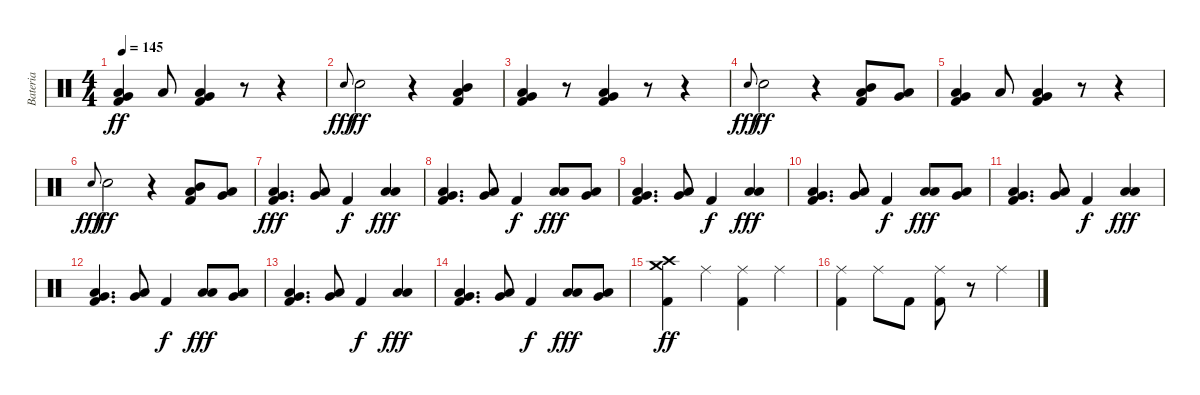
\track ("Bateria" "Bateria") {instrument percussion}
\staff {score}
\articulation defaults
\ts (4 4)
\tempo 145
\clef neutral
\ks c
("Low Tom (hit)" "Very Low Tom (hit)" "Kick (hit) 2").4{dy ff} "Low Tom (hit)".8 ("Low Tom (hit)" "Very Low Tom (hit)" "Kick (hit) 2").4 r.8 r.4 |
"Snare (hit) 2".8{gr onbeat dy fff} "Snare (hit) 2".2{dy ff} r.4 ("Mid Tom (hit)" "Low Tom (hit)" "Kick (hit) 2").4 |
("Low Tom (hit)" "Very Low Tom (hit)" "Kick (hit) 2").4 r.8 ("Low Tom (hit)" "Very Low Tom (hit)" "Kick (hit) 2").4 r.8 r.4 |
"Snare (hit) 2".8{gr onbeat dy fff} "Snare (hit) 2".2{dy ff} r.4 ("Mid Tom (hit)" "Low Tom (hit)" "Kick (hit) 2").8 ("Low Tom (hit)" "Very Low Tom (hit)").8 |
("Low Tom (hit)" "Very Low Tom (hit)" "Kick (hit) 2").4 "Low Tom (hit)".8 ("Low Tom (hit)" "Very Low Tom (hit)" "Kick (hit) 2").4 r.8 r.4 |
"Snare (hit) 2".8{gr onbeat dy fff} "Snare (hit) 2".2{dy ff} r.4 ("Mid Tom (hit)" "Low Tom (hit)" "Kick (hit) 2").8 ("Low Tom (hit)" "Very Low Tom (hit)").8 |
("Low Tom (hit)" "Very Low Tom (hit)" "Kick (hit) 2").4{d dy fff} ("Low Floor Tom (hit)" "Very Low Tom (hit)").8 "Kick (hit) 2".4{dy f} ("Low Tom (hit)" "Low Floor Tom (hit)").4{dy fff} |
("Low Tom (hit)" "Very Low Tom (hit)" "Kick (hit) 2").4{d} ("Low Floor Tom (hit)" "Very Low Tom (hit)").8 "Kick (hit) 2".4{dy f} ("Low Tom (hit)" "Low Floor Tom (hit)").8{dy fff} ("Very Low Tom (hit)" "Low Tom (hit)").8 |
("Low Tom (hit)" "Very Low Tom (hit)" "Kick (hit) 2").4{d} ("Low Floor Tom (hit)" "Very Low Tom (hit)").8 "Kick (hit) 2".4{dy f} ("Low Tom (hit)" "Low Floor Tom (hit)").4{dy fff} |
("Low Tom (hit)" "Very Low Tom (hit)" "Kick (hit) 2").4{d} ("Low Floor Tom (hit)" "Very Low Tom (hit)").8 "Kick (hit) 2".4{dy f} ("Low Tom (hit)" "Low Floor Tom (hit)").8{dy fff} ("Very Low Tom (hit)" "Low Tom (hit)").8 |
("Low Tom (hit)" "Very Low Tom (hit)" "Kick (hit) 2").4{d} ("Low Floor Tom (hit)" "Very Low Tom (hit)").8 "Kick (hit) 2".4{dy f} ("Low Tom (hit)" "Low Floor Tom (hit)").4{dy fff} |
("Low Tom (hit)" "Very Low Tom (hit)" "Kick (hit) 2").4{d} ("Low Floor Tom (hit)" "Very Low Tom (hit)").8 "Kick (hit) 2".4{dy f} ("Low Tom (hit)" "Low Floor Tom (hit)").8{dy fff} ("Very Low Tom (hit)" "Low Tom (hit)").8 |
("Low Tom (hit)" "Very Low Tom (hit)" "Kick (hit) 2").4{d} ("Low Floor Tom (hit)" "Very Low Tom (hit)").8 "Kick (hit) 2".4{dy f} ("Low Tom (hit)" "Low Floor Tom (hit)").4{dy fff} |
("Low Tom (hit)" "Very Low Tom (hit)" "Kick (hit) 2").4{d} ("Low Floor Tom (hit)" "Very Low Tom (hit)").8 "Kick (hit) 2".4{dy f} ("Low Tom (hit)" "Low Floor Tom (hit)").8{dy fff} ("Very Low Tom (hit)" "Low Tom (hit)").8 |
("Crash high (hit)" "Crash medium (hit)" "Kick (hit) 2").4{dy ff} "Ride (middle)".4 ("Ride (middle)" "Kick (hit) 2").4 "Ride (middle)".4 |
("Ride (middle)" "Kick (hit) 2").4 "Ride (middle)".8 "Kick (hit) 2".8 ("Ride (middle)" "Kick (hit) 2").8 r.8 "Ride (middle)".4
